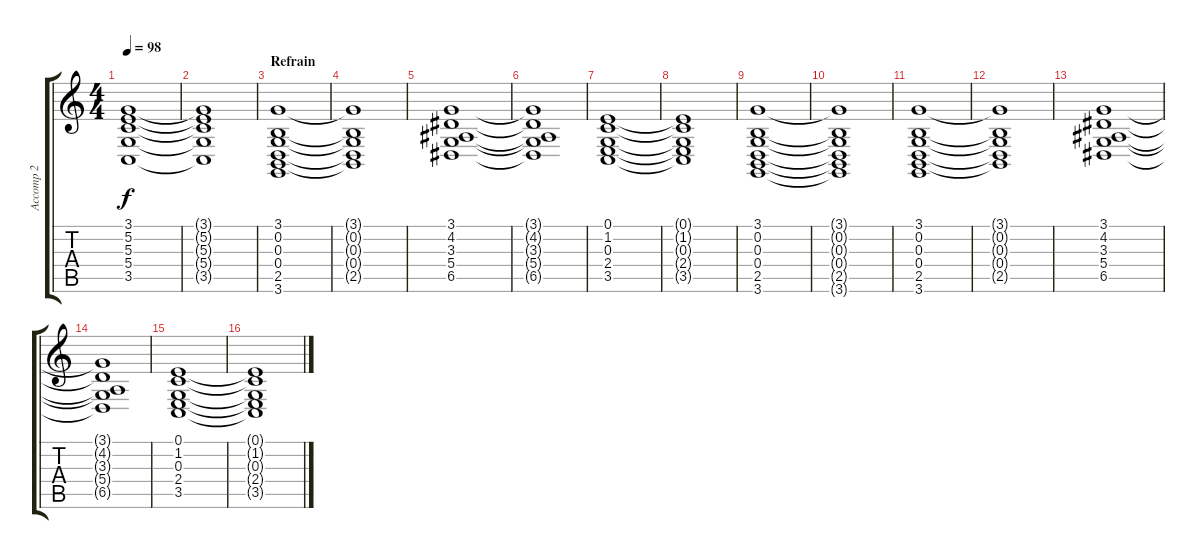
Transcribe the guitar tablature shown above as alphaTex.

\track ("Accomp 2" "Accomp 2") {instrument synthstrings2}
\staff {score tabs}
\tuning (E4 B3 G3 D3 A2 E2) {hide}
\ts (4 4)
\tempo 98
\clef g2
\ks c
(3.1 5.2 5.3 5.4 3.5).1{dy f} |
(3.1{t} 5.2{t} 5.3{t} 5.4{t} 3.5{t}).1 |
\section ("" "Refrain")
(3.1 0.2 0.3 0.4 2.5 3.6).1 |
(3.1{t} 0.2{t} 0.3{t} 0.4{t} 2.5{t}).1 |
(3.1 4.2 3.3 5.4 6.5).1 |
(3.1{t} 4.2{t} 3.3{t} 5.4{t} 6.5{t}).1 |
(0.1 1.2 0.3 2.4 3.5).1 |
(0.1{t} 1.2{t} 0.3{t} 2.4{t} 3.5{t}).1 |
(3.1 0.2 0.3 0.4 2.5 3.6).1 |
(3.1{t} 0.2{t} 0.3{t} 0.4{t} 2.5{t} 3.6{t}).1 |
(3.1 0.2 0.3 0.4 2.5 3.6).1 |
(3.1{t} 0.2{t} 0.3{t} 0.4{t} 2.5{t}).1 |
(3.1 4.2 3.3 5.4 6.5).1 |
(3.1{t} 4.2{t} 3.3{t} 5.4{t} 6.5{t}).1 |
(0.1 1.2 0.3 2.4 3.5).1 |
(0.1{t} 1.2{t} 0.3{t} 2.4{t} 3.5{t}).1
